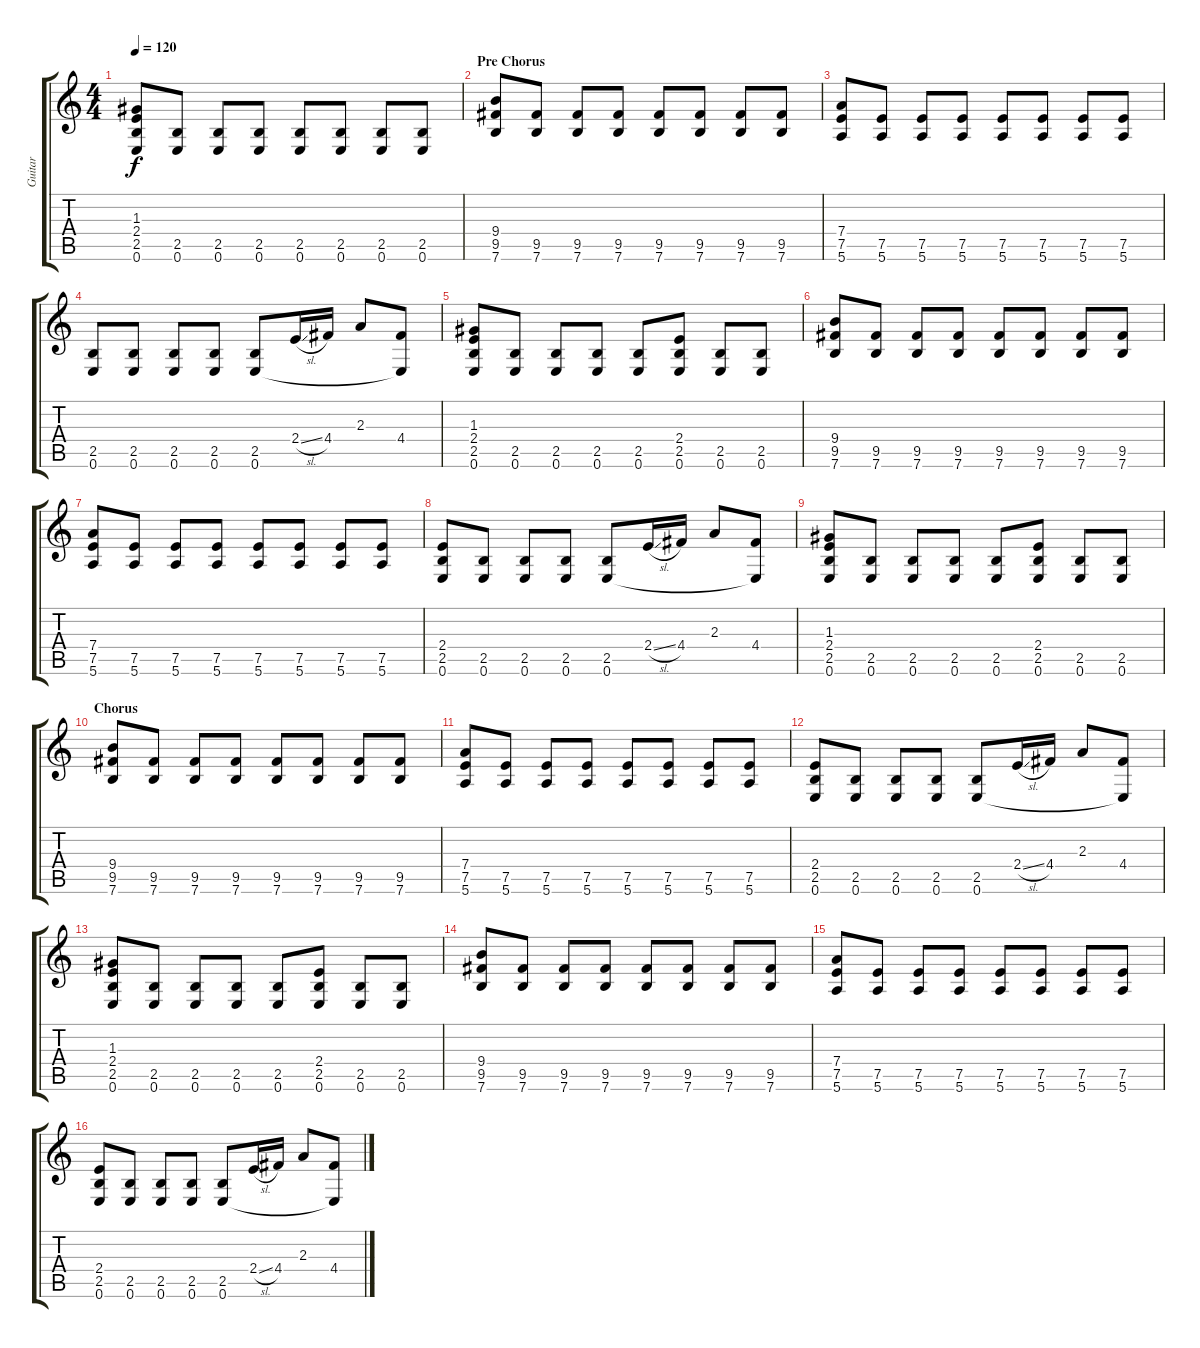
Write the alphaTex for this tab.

\track ("Guitar" "Guitar") {instrument electricguitarmuted}
\staff {score tabs}
\tuning (E4 B3 G3 D3 A2 E2) {hide}
\ts (4 4)
\tempo 120
\clef g2
\ks c
(1.3 2.4 2.5 0.6).8{dy f} (2.5 0.6).8{instrument electricguitarmuted} (2.5 0.6).8 (2.5 0.6).8 (2.5 0.6).8 (2.5 0.6).8 (2.5 0.6).8 (2.5 0.6).8 |
\section ("" "Pre Chorus")
(9.4 9.5 7.6).8{instrument distortionguitar} (9.5 7.6).8{instrument electricguitarmuted} (9.5 7.6).8 (9.5 7.6).8 (9.5 7.6).8 (9.5 7.6).8 (9.5 7.6).8 (9.5 7.6).8 |
(7.4 7.5 5.6).8{instrument distortionguitar} (7.5 5.6).8{instrument electricguitarmuted} (7.5 5.6).8 (7.5 5.6).8 (7.5 5.6).8 (7.5 5.6).8 (7.5 5.6).8 (7.5 5.6).8 |
(2.5 0.6).8{instrument distortionguitar} (2.5 0.6).8{instrument electricguitarmuted} (2.5 0.6).8 (2.5 0.6).8 (2.5 0.6).8 2.4{sl}.16{instrument distortionguitar} 4.4.16 2.3.8 (4.4 0.6{t}).8 |
(1.3 2.4 2.5 0.6).8 (2.5 0.6).8{instrument electricguitarmuted} (2.5 0.6).8 (2.5 0.6).8 (2.5 0.6).8 (2.4 2.5 0.6).8{instrument distortionguitar} (2.5 0.6).8{instrument electricguitarmuted} (2.5 0.6).8 |
(9.4 9.5 7.6).8{instrument distortionguitar} (9.5 7.6).8{instrument electricguitarmuted} (9.5 7.6).8 (9.5 7.6).8 (9.5 7.6).8 (9.5 7.6).8 (9.5 7.6).8 (9.5 7.6).8 |
(7.4 7.5 5.6).8{instrument distortionguitar} (7.5 5.6).8{instrument electricguitarmuted} (7.5 5.6).8 (7.5 5.6).8 (7.5 5.6).8 (7.5 5.6).8 (7.5 5.6).8 (7.5 5.6).8 |
(2.4 2.5 0.6).8{instrument distortionguitar} (2.5 0.6).8{instrument electricguitarmuted} (2.5 0.6).8 (2.5 0.6).8 (2.5 0.6).8 2.4{sl}.16{instrument distortionguitar} 4.4.16 2.3.8 (4.4 0.6{t}).8 |
(1.3 2.4 2.5 0.6).8 (2.5 0.6).8{instrument electricguitarmuted} (2.5 0.6).8 (2.5 0.6).8 (2.5 0.6).8 (2.4 2.5 0.6).8{instrument distortionguitar} (2.5 0.6).8{instrument electricguitarmuted} (2.5 0.6).8 |
\section ("" "Chorus")
(9.4 9.5 7.6).8{instrument distortionguitar} (9.5 7.6).8{instrument electricguitarmuted} (9.5 7.6).8 (9.5 7.6).8 (9.5 7.6).8 (9.5 7.6).8 (9.5 7.6).8 (9.5 7.6).8 |
(7.4 7.5 5.6).8{instrument distortionguitar} (7.5 5.6).8{instrument electricguitarmuted} (7.5 5.6).8 (7.5 5.6).8 (7.5 5.6).8 (7.5 5.6).8 (7.5 5.6).8 (7.5 5.6).8 |
(2.4 2.5 0.6).8{instrument distortionguitar} (2.5 0.6).8{instrument electricguitarmuted} (2.5 0.6).8 (2.5 0.6).8 (2.5 0.6).8 2.4{sl}.16{instrument distortionguitar} 4.4.16 2.3.8 (4.4 0.6{t}).8 |
(1.3 2.4 2.5 0.6).8 (2.5 0.6).8{instrument electricguitarmuted} (2.5 0.6).8 (2.5 0.6).8 (2.5 0.6).8 (2.4 2.5 0.6).8{instrument distortionguitar} (2.5 0.6).8{instrument electricguitarmuted} (2.5 0.6).8 |
(9.4 9.5 7.6).8{instrument distortionguitar} (9.5 7.6).8{instrument electricguitarmuted} (9.5 7.6).8 (9.5 7.6).8 (9.5 7.6).8 (9.5 7.6).8 (9.5 7.6).8 (9.5 7.6).8 |
(7.4 7.5 5.6).8{instrument distortionguitar} (7.5 5.6).8{instrument electricguitarmuted} (7.5 5.6).8 (7.5 5.6).8 (7.5 5.6).8 (7.5 5.6).8 (7.5 5.6).8 (7.5 5.6).8 |
(2.4 2.5 0.6).8{instrument distortionguitar} (2.5 0.6).8{instrument electricguitarmuted} (2.5 0.6).8 (2.5 0.6).8 (2.5 0.6).8 2.4{sl}.16{instrument distortionguitar} 4.4.16 2.3.8 (4.4 0.6{t}).8
